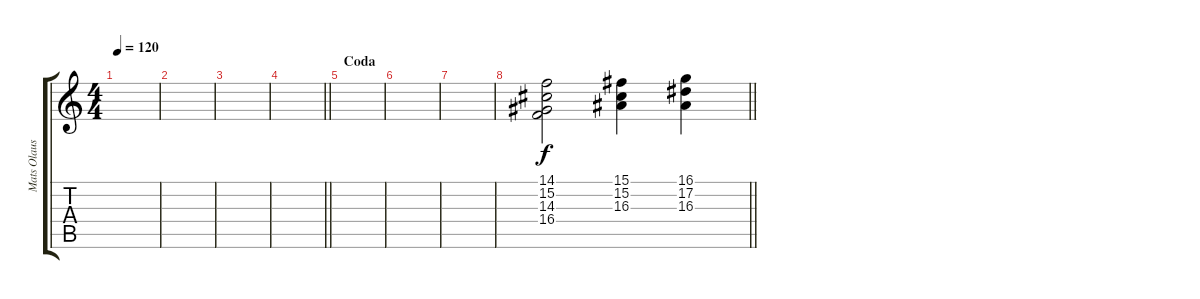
\track ("Mats Olausson" "Mats Olaus") {instrument stringensemble1}
\staff {score tabs}
\tuning (Eb4 Bb3 Gb3 Db3 Ab2 Eb2) {hide}
\ts (4 4)
\tempo 120
\clef g2
\ks c
|
|
|
\barLineRight lightlight
|
\section ("" "Coda")
|
|
|
\barLineRight lightlight
(14.1 15.2 14.3 16.4).2 (15.1 15.2 16.3).4 (16.1 17.2 16.3).4
